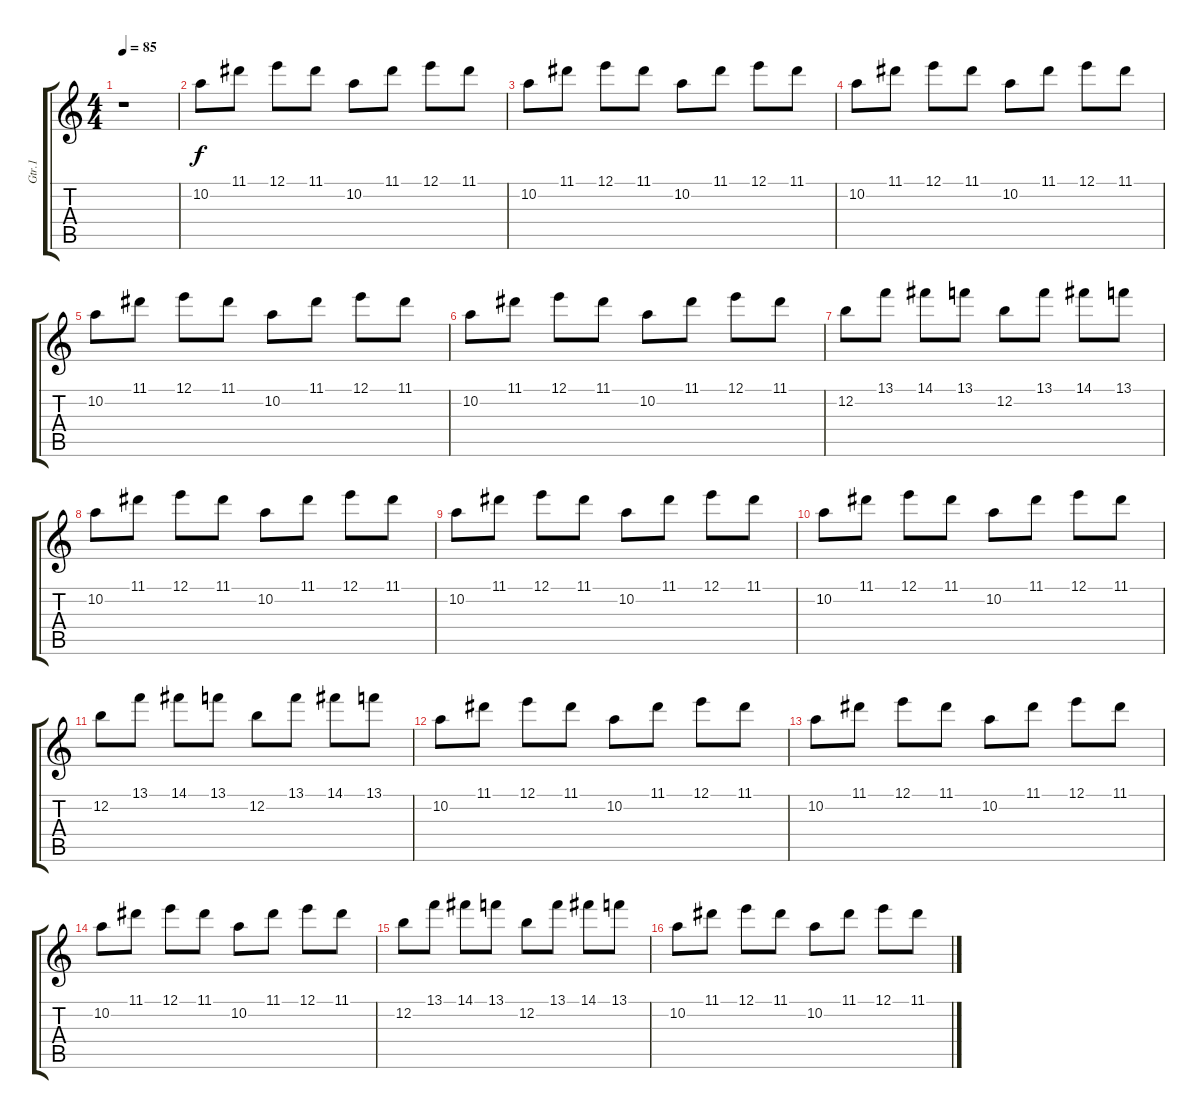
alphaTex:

\track ("Gtr.1" "Gtr.1") {instrument distortionguitar}
\staff {score tabs}
\tuning (E4 B3 G3 D3 A2 E2) {hide}
\ts (4 4)
\tempo 85
\clef g2
\ks c
r.1{dy f instrument distortionguitar} |
10.2.8 11.1.8 12.1.8 11.1.8 10.2.8 11.1.8 12.1.8 11.1.8 |
10.2.8 11.1.8 12.1.8 11.1.8 10.2.8 11.1.8 12.1.8 11.1.8 |
10.2.8 11.1.8 12.1.8 11.1.8 10.2.8 11.1.8 12.1.8 11.1.8 |
10.2.8 11.1.8 12.1.8 11.1.8 10.2.8 11.1.8 12.1.8 11.1.8 |
10.2.8 11.1.8 12.1.8 11.1.8 10.2.8 11.1.8 12.1.8 11.1.8 |
12.2.8 13.1.8 14.1.8 13.1.8 12.2.8 13.1.8 14.1.8 13.1.8 |
10.2.8 11.1.8 12.1.8 11.1.8 10.2.8 11.1.8 12.1.8 11.1.8 |
10.2.8 11.1.8 12.1.8 11.1.8 10.2.8 11.1.8 12.1.8 11.1.8 |
10.2.8 11.1.8 12.1.8 11.1.8 10.2.8 11.1.8 12.1.8 11.1.8 |
12.2.8 13.1.8 14.1.8 13.1.8 12.2.8 13.1.8 14.1.8 13.1.8 |
10.2.8 11.1.8 12.1.8 11.1.8 10.2.8 11.1.8 12.1.8 11.1.8 |
10.2.8 11.1.8 12.1.8 11.1.8 10.2.8 11.1.8 12.1.8 11.1.8 |
10.2.8 11.1.8 12.1.8 11.1.8 10.2.8 11.1.8 12.1.8 11.1.8 |
12.2.8 13.1.8 14.1.8 13.1.8 12.2.8 13.1.8 14.1.8 13.1.8 |
10.2.8 11.1.8 12.1.8 11.1.8 10.2.8 11.1.8 12.1.8 11.1.8
